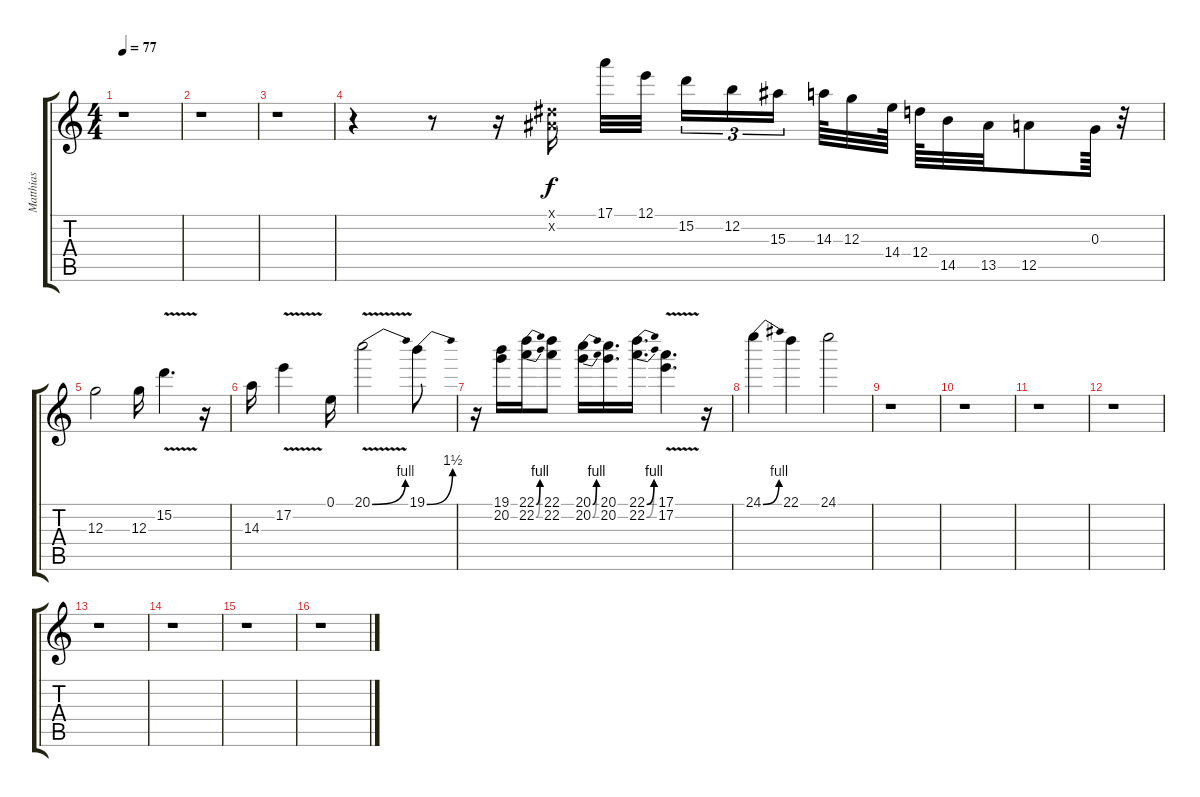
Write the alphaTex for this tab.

\track ("Matthias" "Matthias") {instrument distortionguitar}
\staff {score tabs}
\tuning (E4 B3 G3 D3 A2 E2) {hide}
\ts (4 4)
\tempo 77
\clef g2
\ks c
r.1{dy f instrument distortionguitar} |
r.1 |
r.1 |
r.4 r.8 r.16 (-1.1{x} -1.2{x}).16 17.1.32 12.1.32{beam splitsecondary} 15.2.16{tu (3 2)} 12.2.16{tu (3 2)} 15.3.16{tu (3 2) beam splitsecondary} 14.3.64 12.3.32 14.4.64 12.4.64 14.5.32 13.5.32 12.5.8 0.3.64 r.32 |
12.3.2 12.3.16 15.2{v}.4{d} r.16 |
14.3.16 17.2{v}.4 0.1.16 20.1{be (bend 0 0 60 4) v}.2 19.1{be (bend 0 0 60 6)}.8 |
r.16 (19.1 20.2).16 (22.1{be (bend 0 0 60 4)} 22.2{be (bend 0 0 60 4)}).16 (22.1 22.2).8 (20.1{be (bend 0 0 60 4)} 20.2{be (bend 0 0 60 4)}).16 (20.1 20.2).16{d} (22.1{be (bend 0 0 60 4)} 22.2{be (bend 0 0 60 4)}).16{d} (17.1{v} 17.2{v}).4{d} r.16 |
24.1{be (bend 0 0 60 4)}.4 22.1.4 24.1.2 |
r.1 |
r.1 |
r.1 |
r.1 |
r.1 |
r.1 |
r.1 |
r.1
